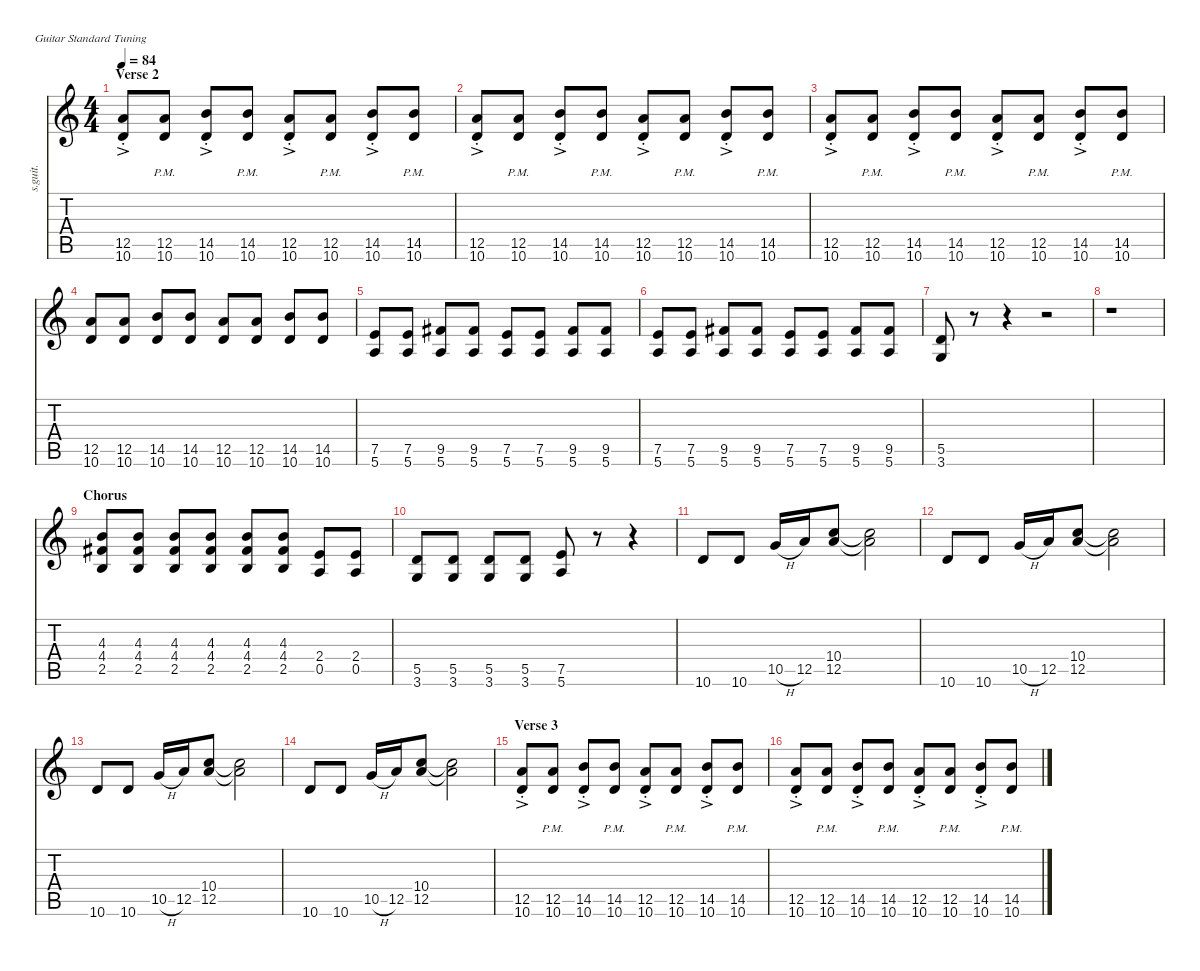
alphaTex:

\defaultSystemsLayout 4
\hideDynamics
\bracketExtendMode nobrackets
\track ("George Harrison - Backing Guitar" "s.guit.") {instrument overdrivenguitar}
\staff {score tabs}
\tuning (E4 B3 G3 D3 A2 E2)
\ts (4 4)
\section ("" "Verse 2")
\tempo 84
\clef g2
\ks c
(12.5{ac st} 10.6{ac st}).8{lyrics (0 "") lyrics (1 "") lyrics (2 "") lyrics (3 "") lyrics (4 "") dy p} (12.5{pm} 10.6{pm}).8{lyrics (0 "") lyrics (1 "") lyrics (2 "") lyrics (3 "") lyrics (4 "") dy mp} (14.5{ac st} 10.6{ac st}).8{lyrics (0 "") lyrics (1 "") lyrics (2 "") lyrics (3 "") lyrics (4 "") dy p} (14.5{pm} 10.6{pm}).8{lyrics (0 "") lyrics (1 "") lyrics (2 "") lyrics (3 "") lyrics (4 "") dy mp} (12.5{ac st} 10.6{ac st}).8{lyrics (0 "") lyrics (1 "") lyrics (2 "") lyrics (3 "") lyrics (4 "") dy p} (12.5{pm} 10.6{pm}).8{lyrics (0 "") lyrics (1 "") lyrics (2 "") lyrics (3 "") lyrics (4 "") dy mp} (14.5{ac st} 10.6{ac st}).8{lyrics (0 "") lyrics (1 "") lyrics (2 "") lyrics (3 "") lyrics (4 "") dy p} (14.5{pm} 10.6{pm}).8{lyrics (0 "") lyrics (1 "") lyrics (2 "") lyrics (3 "") lyrics (4 "") dy mp} |
(12.5{ac st} 10.6{ac st}).8{lyrics (0 "") lyrics (1 "") lyrics (2 "") lyrics (3 "") lyrics (4 "") dy p} (12.5{pm} 10.6{pm}).8{lyrics (0 "") lyrics (1 "") lyrics (2 "") lyrics (3 "") lyrics (4 "") dy mp} (14.5{ac st} 10.6{ac st}).8{lyrics (0 "") lyrics (1 "") lyrics (2 "") lyrics (3 "") lyrics (4 "") dy p} (14.5{pm} 10.6{pm}).8{lyrics (0 "") lyrics (1 "") lyrics (2 "") lyrics (3 "") lyrics (4 "") dy mp} (12.5{ac st} 10.6{ac st}).8{lyrics (0 "") lyrics (1 "") lyrics (2 "") lyrics (3 "") lyrics (4 "") dy p} (12.5{pm} 10.6{pm}).8{lyrics (0 "") lyrics (1 "") lyrics (2 "") lyrics (3 "") lyrics (4 "") dy mp} (14.5{ac st} 10.6{ac st}).8{lyrics (0 "") lyrics (1 "") lyrics (2 "") lyrics (3 "") lyrics (4 "") dy p} (14.5{pm} 10.6{pm}).8{lyrics (0 "") lyrics (1 "") lyrics (2 "") lyrics (3 "") lyrics (4 "") dy mp} |
(12.5{ac st} 10.6{ac st}).8{lyrics (0 "") lyrics (1 "") lyrics (2 "") lyrics (3 "") lyrics (4 "") dy p} (12.5{pm} 10.6{pm}).8{lyrics (0 "") lyrics (1 "") lyrics (2 "") lyrics (3 "") lyrics (4 "") dy mp} (14.5{ac st} 10.6{ac st}).8{lyrics (0 "") lyrics (1 "") lyrics (2 "") lyrics (3 "") lyrics (4 "") dy p} (14.5{pm} 10.6{pm}).8{lyrics (0 "") lyrics (1 "") lyrics (2 "") lyrics (3 "") lyrics (4 "") dy mp} (12.5{ac st} 10.6{ac st}).8{lyrics (0 "") lyrics (1 "") lyrics (2 "") lyrics (3 "") lyrics (4 "") dy p} (12.5{pm} 10.6{pm}).8{lyrics (0 "") lyrics (1 "") lyrics (2 "") lyrics (3 "") lyrics (4 "") dy mp} (14.5{ac st} 10.6{ac st}).8{lyrics (0 "") lyrics (1 "") lyrics (2 "") lyrics (3 "") lyrics (4 "") dy p} (14.5{pm} 10.6{pm}).8{lyrics (0 "") lyrics (1 "") lyrics (2 "") lyrics (3 "") lyrics (4 "") dy mp} |
(12.5 10.6).8{lyrics (0 "") lyrics (1 "") lyrics (2 "") lyrics (3 "") lyrics (4 "")} (12.5 10.6).8{lyrics (0 "") lyrics (1 "") lyrics (2 "") lyrics (3 "") lyrics (4 "")} (14.5 10.6).8{lyrics (0 "") lyrics (1 "") lyrics (2 "") lyrics (3 "") lyrics (4 "")} (14.5 10.6).8{lyrics (0 "") lyrics (1 "") lyrics (2 "") lyrics (3 "") lyrics (4 "")} (12.5 10.6).8{lyrics (0 "") lyrics (1 "") lyrics (2 "") lyrics (3 "") lyrics (4 "")} (12.5 10.6).8{lyrics (0 "") lyrics (1 "") lyrics (2 "") lyrics (3 "") lyrics (4 "")} (14.5 10.6).8{lyrics (0 "") lyrics (1 "") lyrics (2 "") lyrics (3 "") lyrics (4 "")} (14.5 10.6).8{lyrics (0 "") lyrics (1 "") lyrics (2 "") lyrics (3 "") lyrics (4 "")} |
(7.5 5.6).8{lyrics (0 "") lyrics (1 "") lyrics (2 "") lyrics (3 "") lyrics (4 "")} (7.5 5.6).8{lyrics (0 "") lyrics (1 "") lyrics (2 "") lyrics (3 "") lyrics (4 "")} (9.5{acc #} 5.6).8{lyrics (0 "") lyrics (1 "") lyrics (2 "") lyrics (3 "") lyrics (4 "")} (9.5{acc #} 5.6).8{lyrics (0 "") lyrics (1 "") lyrics (2 "") lyrics (3 "") lyrics (4 "")} (7.5 5.6).8{lyrics (0 "") lyrics (1 "") lyrics (2 "") lyrics (3 "") lyrics (4 "")} (7.5 5.6).8{lyrics (0 "") lyrics (1 "") lyrics (2 "") lyrics (3 "") lyrics (4 "")} (9.5{acc #} 5.6).8{lyrics (0 "") lyrics (1 "") lyrics (2 "") lyrics (3 "") lyrics (4 "")} (9.5{acc #} 5.6).8{lyrics (0 "") lyrics (1 "") lyrics (2 "") lyrics (3 "") lyrics (4 "")} |
(7.5 5.6).8{lyrics (0 "") lyrics (1 "") lyrics (2 "") lyrics (3 "") lyrics (4 "")} (7.5 5.6).8{lyrics (0 "") lyrics (1 "") lyrics (2 "") lyrics (3 "") lyrics (4 "")} (9.5{acc #} 5.6).8{lyrics (0 "") lyrics (1 "") lyrics (2 "") lyrics (3 "") lyrics (4 "")} (9.5{acc #} 5.6).8{lyrics (0 "") lyrics (1 "") lyrics (2 "") lyrics (3 "") lyrics (4 "")} (7.5 5.6).8{lyrics (0 "") lyrics (1 "") lyrics (2 "") lyrics (3 "") lyrics (4 "")} (7.5 5.6).8{lyrics (0 "") lyrics (1 "") lyrics (2 "") lyrics (3 "") lyrics (4 "")} (9.5{acc #} 5.6).8{lyrics (0 "") lyrics (1 "") lyrics (2 "") lyrics (3 "") lyrics (4 "")} (9.5{acc #} 5.6).8{lyrics (0 "") lyrics (1 "") lyrics (2 "") lyrics (3 "") lyrics (4 "")} |
(5.5 3.6).8{lyrics (0 "") lyrics (1 "") lyrics (2 "") lyrics (3 "") lyrics (4 "")} r.8 r.4 r.2 |
r.1 |
\section ("" "Chorus")
(4.3 4.4{acc #} 2.5).8{lyrics (0 "") lyrics (1 "") lyrics (2 "") lyrics (3 "") lyrics (4 "")} (4.3 4.4{acc #} 2.5).8{lyrics (0 "") lyrics (1 "") lyrics (2 "") lyrics (3 "") lyrics (4 "")} (4.3 4.4{acc #} 2.5).8{lyrics (0 "") lyrics (1 "") lyrics (2 "") lyrics (3 "") lyrics (4 "")} (4.3 4.4{acc #} 2.5).8{lyrics (0 "") lyrics (1 "") lyrics (2 "") lyrics (3 "") lyrics (4 "")} (4.3 4.4{acc #} 2.5).8{lyrics (0 "") lyrics (1 "") lyrics (2 "") lyrics (3 "") lyrics (4 "")} (4.3 4.4{acc #} 2.5).8{lyrics (0 "") lyrics (1 "") lyrics (2 "") lyrics (3 "") lyrics (4 "")} (2.4 0.5).8{lyrics (0 "") lyrics (1 "") lyrics (2 "") lyrics (3 "") lyrics (4 "")} (2.4 0.5).8{lyrics (0 "") lyrics (1 "") lyrics (2 "") lyrics (3 "") lyrics (4 "")} |
(5.5 3.6).8{lyrics (0 "") lyrics (1 "") lyrics (2 "") lyrics (3 "") lyrics (4 "")} (5.5 3.6).8{lyrics (0 "") lyrics (1 "") lyrics (2 "") lyrics (3 "") lyrics (4 "")} (5.5 3.6).8{lyrics (0 "") lyrics (1 "") lyrics (2 "") lyrics (3 "") lyrics (4 "")} (5.5 3.6).8{lyrics (0 "") lyrics (1 "") lyrics (2 "") lyrics (3 "") lyrics (4 "")} (7.5 5.6).8{lyrics (0 "") lyrics (1 "") lyrics (2 "") lyrics (3 "") lyrics (4 "")} r.8 r.4 |
10.6.8{lyrics (0 "") lyrics (1 "") lyrics (2 "") lyrics (3 "") lyrics (4 "")} 10.6.8{lyrics (0 "") lyrics (1 "") lyrics (2 "") lyrics (3 "") lyrics (4 "")} 10.5{h}.16{lyrics (0 "") lyrics (1 "") lyrics (2 "") lyrics (3 "") lyrics (4 "")} 12.5.16{lyrics (0 "") lyrics (1 "") lyrics (2 "") lyrics (3 "") lyrics (4 "")} (10.4 12.5).8{lyrics (0 "") lyrics (1 "") lyrics (2 "") lyrics (3 "") lyrics (4 "")} (10.4{t} 12.5{t}).2{lyrics (0 "") lyrics (1 "") lyrics (2 "") lyrics (3 "") lyrics (4 "")} |
10.6.8{lyrics (0 "") lyrics (1 "") lyrics (2 "") lyrics (3 "") lyrics (4 "")} 10.6.8{lyrics (0 "") lyrics (1 "") lyrics (2 "") lyrics (3 "") lyrics (4 "")} 10.5{h}.16{lyrics (0 "") lyrics (1 "") lyrics (2 "") lyrics (3 "") lyrics (4 "")} 12.5.16{lyrics (0 "") lyrics (1 "") lyrics (2 "") lyrics (3 "") lyrics (4 "")} (10.4 12.5).8{lyrics (0 "") lyrics (1 "") lyrics (2 "") lyrics (3 "") lyrics (4 "")} (10.4{t} 12.5{t}).2{lyrics (0 "") lyrics (1 "") lyrics (2 "") lyrics (3 "") lyrics (4 "")} |
10.6.8{lyrics (0 "") lyrics (1 "") lyrics (2 "") lyrics (3 "") lyrics (4 "")} 10.6.8{lyrics (0 "") lyrics (1 "") lyrics (2 "") lyrics (3 "") lyrics (4 "")} 10.5{h}.16{lyrics (0 "") lyrics (1 "") lyrics (2 "") lyrics (3 "") lyrics (4 "")} 12.5.16{lyrics (0 "") lyrics (1 "") lyrics (2 "") lyrics (3 "") lyrics (4 "")} (10.4 12.5).8{lyrics (0 "") lyrics (1 "") lyrics (2 "") lyrics (3 "") lyrics (4 "")} (10.4{t} 12.5{t}).2{lyrics (0 "") lyrics (1 "") lyrics (2 "") lyrics (3 "") lyrics (4 "")} |
10.6.8{lyrics (0 "") lyrics (1 "") lyrics (2 "") lyrics (3 "") lyrics (4 "")} 10.6.8{lyrics (0 "") lyrics (1 "") lyrics (2 "") lyrics (3 "") lyrics (4 "")} 10.5{h}.16{lyrics (0 "") lyrics (1 "") lyrics (2 "") lyrics (3 "") lyrics (4 "")} 12.5.16{lyrics (0 "") lyrics (1 "") lyrics (2 "") lyrics (3 "") lyrics (4 "")} (10.4 12.5).8{lyrics (0 "") lyrics (1 "") lyrics (2 "") lyrics (3 "") lyrics (4 "")} (10.4{t} 12.5{t}).2{lyrics (0 "") lyrics (1 "") lyrics (2 "") lyrics (3 "") lyrics (4 "")} |
\section ("" "Verse 3")
(12.5{ac st} 10.6{ac st}).8{lyrics (0 "") lyrics (1 "") lyrics (2 "") lyrics (3 "") lyrics (4 "") dy p} (12.5{pm} 10.6{pm}).8{lyrics (0 "") lyrics (1 "") lyrics (2 "") lyrics (3 "") lyrics (4 "") dy mp} (14.5{ac st} 10.6{ac st}).8{lyrics (0 "") lyrics (1 "") lyrics (2 "") lyrics (3 "") lyrics (4 "") dy p} (14.5{pm} 10.6{pm}).8{lyrics (0 "") lyrics (1 "") lyrics (2 "") lyrics (3 "") lyrics (4 "") dy mp} (12.5{ac st} 10.6{ac st}).8{lyrics (0 "") lyrics (1 "") lyrics (2 "") lyrics (3 "") lyrics (4 "") dy p} (12.5{pm} 10.6{pm}).8{lyrics (0 "") lyrics (1 "") lyrics (2 "") lyrics (3 "") lyrics (4 "") dy mp} (14.5{ac st} 10.6{ac st}).8{lyrics (0 "") lyrics (1 "") lyrics (2 "") lyrics (3 "") lyrics (4 "") dy p} (14.5{pm} 10.6{pm}).8{lyrics (0 "") lyrics (1 "") lyrics (2 "") lyrics (3 "") lyrics (4 "") dy mp} |
(12.5{ac st} 10.6{ac st}).8{lyrics (0 "") lyrics (1 "") lyrics (2 "") lyrics (3 "") lyrics (4 "") dy p} (12.5{pm} 10.6{pm}).8{lyrics (0 "") lyrics (1 "") lyrics (2 "") lyrics (3 "") lyrics (4 "") dy mp} (14.5{ac st} 10.6{ac st}).8{lyrics (0 "") lyrics (1 "") lyrics (2 "") lyrics (3 "") lyrics (4 "") dy p} (14.5{pm} 10.6{pm}).8{lyrics (0 "") lyrics (1 "") lyrics (2 "") lyrics (3 "") lyrics (4 "") dy mp} (12.5{ac st} 10.6{ac st}).8{lyrics (0 "") lyrics (1 "") lyrics (2 "") lyrics (3 "") lyrics (4 "") dy p} (12.5{pm} 10.6{pm}).8{lyrics (0 "") lyrics (1 "") lyrics (2 "") lyrics (3 "") lyrics (4 "") dy mp} (14.5{ac st} 10.6{ac st}).8{lyrics (0 "") lyrics (1 "") lyrics (2 "") lyrics (3 "") lyrics (4 "") dy p} (14.5{pm} 10.6{pm}).8{lyrics (0 "") lyrics (1 "") lyrics (2 "") lyrics (3 "") lyrics (4 "") dy mp}
